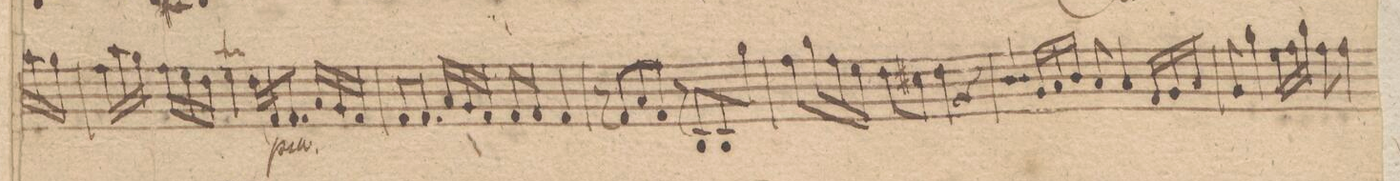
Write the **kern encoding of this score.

**kern	**dynam
*I"Violino Secundo	*
*clefG2	*
*k[f#]	*
*met(c)	*
*M4/4	*
16bb\LLyy	.
16aa\	.
16gg\JJ	.
=31	=31
*Xtuplet	*
24ff#\LL	.
24aa\	.
24gg\JJ	.
24ff#\LL	.
24ee\	.
24dd\JJ	.
4eeT\	.
16dd\LL	.
16f#/J	p
8.f#/J	.
16a/LL	.
16g/	.
16f#/JJ	.
=32	=32
8f#/L	.
8.f#/J	.
16a/LL	.
16g/	.
16f#/JJ	.
8f#/L	.
8f#/J	.
4f#/	.
=33	=33
8r	.
8f#/L	.
8a/	.
8f#/J	.
8r	.
8B/L	.
8B/	.
8gg\J	.
=34	=34
8ff#\L	.
24gg\L	.
24ff#\	.
24ee\JJ	.
8dd\L	.
8cc#X\J	.
4dd\	.
4r	.
=35	=35
4.b/	.
24g/LL	.
24a/	.
24b/JJ	.
8a/	.
4a/	.
24f#/LL	.
24g/	.
24a/JJ	.
=36	=36
8g/	.
4gg\	.
24ee\LL	.
24ff#\	.
24gg\JJ	.
8ff#\	.
4ff#\	.
*-	*-
